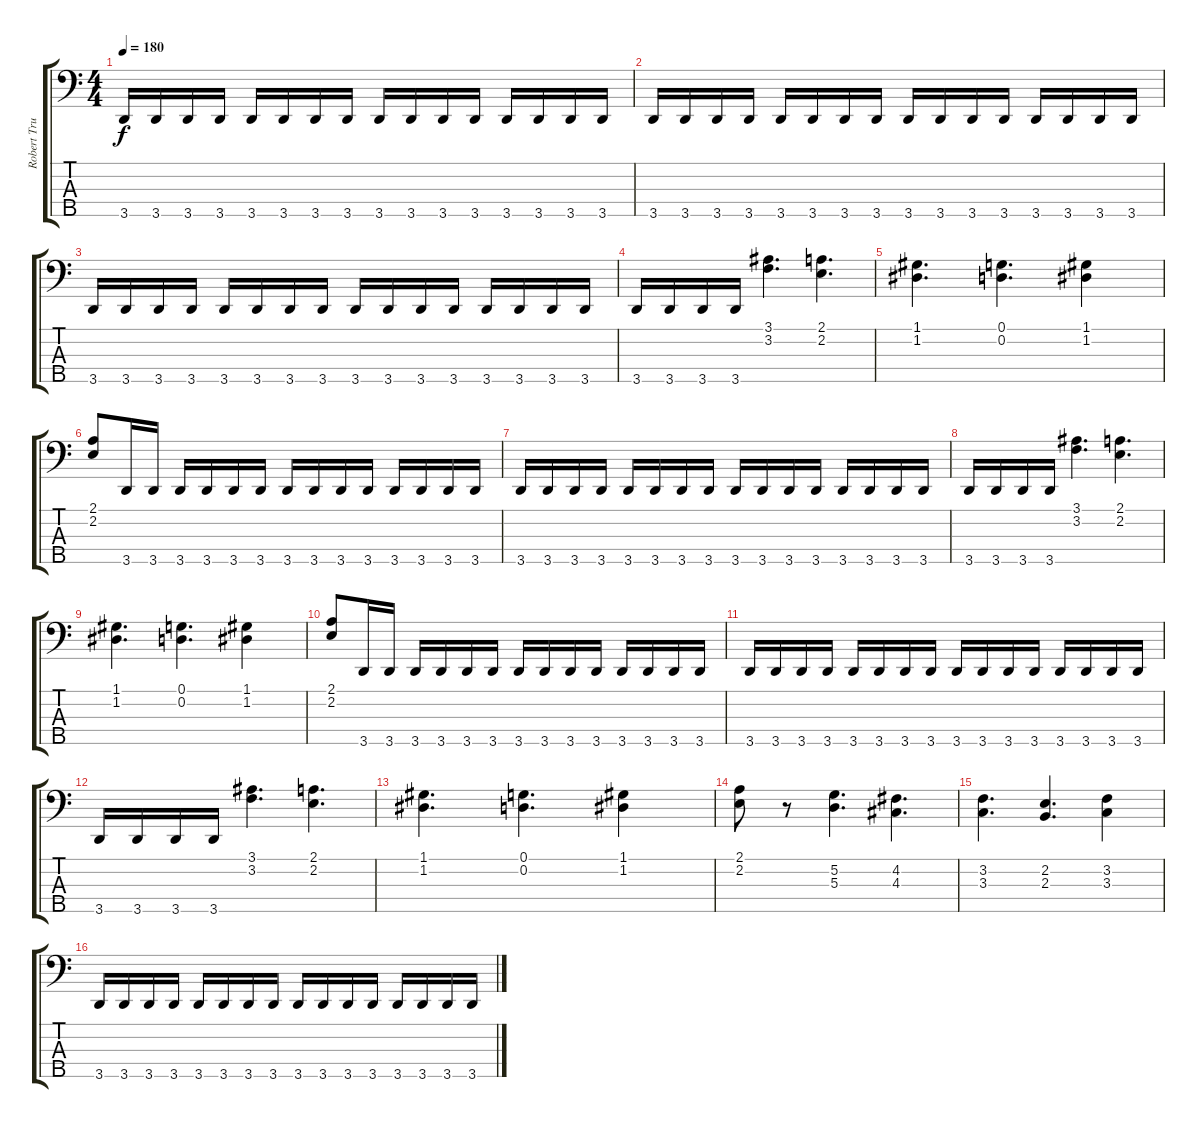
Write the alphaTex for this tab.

\track ("Robert Trujillo Bass" "Robert Tru") {instrument electricbassfinger}
\staff {score tabs}
\tuning (G2 D2 A1 E1 B0) {hide}
\ts (4 4)
\tempo 180
\clef f4
\ks c
3.5.16{dy f} 3.5.16 3.5.16 3.5.16 3.5.16 3.5.16 3.5.16 3.5.16 3.5.16 3.5.16 3.5.16 3.5.16 3.5.16 3.5.16 3.5.16 3.5.16 |
3.5.16 3.5.16 3.5.16 3.5.16 3.5.16 3.5.16 3.5.16 3.5.16 3.5.16 3.5.16 3.5.16 3.5.16 3.5.16 3.5.16 3.5.16 3.5.16 |
3.5.16 3.5.16 3.5.16 3.5.16 3.5.16 3.5.16 3.5.16 3.5.16 3.5.16 3.5.16 3.5.16 3.5.16 3.5.16 3.5.16 3.5.16 3.5.16 |
3.5.16 3.5.16 3.5.16 3.5.16 (3.1 3.2).4{d} (2.1 2.2).4{d} |
(1.1 1.2).4{d} (0.1 0.2).4{d} (1.1 1.2).4 |
(2.1 2.2).8 3.5.16 3.5.16 3.5.16 3.5.16 3.5.16 3.5.16 3.5.16 3.5.16 3.5.16 3.5.16 3.5.16 3.5.16 3.5.16 3.5.16 |
3.5.16 3.5.16 3.5.16 3.5.16 3.5.16 3.5.16 3.5.16 3.5.16 3.5.16 3.5.16 3.5.16 3.5.16 3.5.16 3.5.16 3.5.16 3.5.16 |
3.5.16 3.5.16 3.5.16 3.5.16 (3.1 3.2).4{d} (2.1 2.2).4{d} |
(1.1 1.2).4{d} (0.1 0.2).4{d} (1.1 1.2).4 |
(2.1 2.2).8 3.5.16 3.5.16 3.5.16 3.5.16 3.5.16 3.5.16 3.5.16 3.5.16 3.5.16 3.5.16 3.5.16 3.5.16 3.5.16 3.5.16 |
3.5.16 3.5.16 3.5.16 3.5.16 3.5.16 3.5.16 3.5.16 3.5.16 3.5.16 3.5.16 3.5.16 3.5.16 3.5.16 3.5.16 3.5.16 3.5.16 |
3.5.16 3.5.16 3.5.16 3.5.16 (3.1 3.2).4{d} (2.1 2.2).4{d} |
(1.1 1.2).4{d} (0.1 0.2).4{d} (1.1 1.2).4 |
(2.1 2.2).8 r.8 (5.2 5.3).4{d} (4.2 4.3).4{d} |
(3.2 3.3).4{d} (2.2 2.3).4{d} (3.2 3.3).4 |
3.5.16 3.5.16 3.5.16 3.5.16 3.5.16 3.5.16 3.5.16 3.5.16 3.5.16 3.5.16 3.5.16 3.5.16 3.5.16 3.5.16 3.5.16 3.5.16
